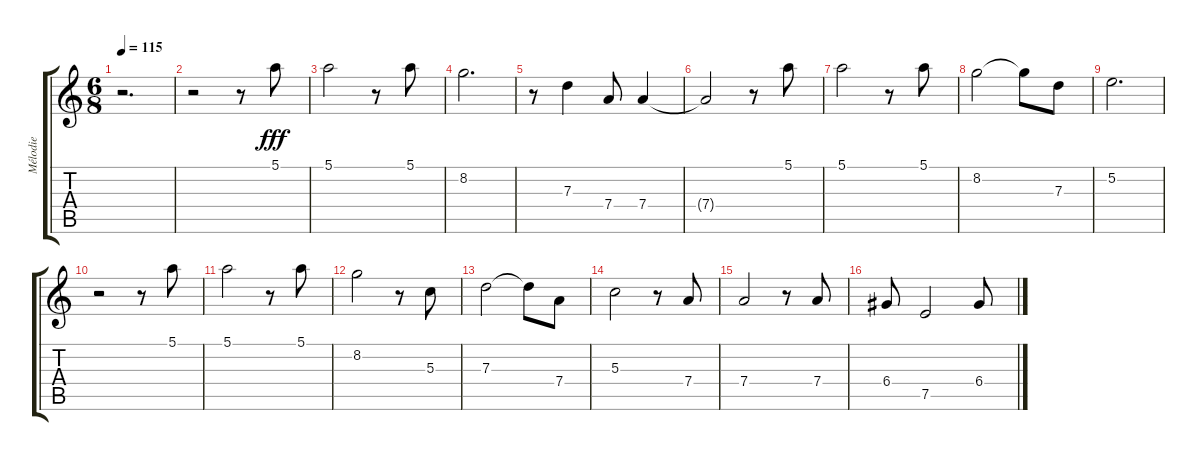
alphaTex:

\track ("Mélodie" "Mélodie") {instrument electricguitarjazz}
\staff {score tabs}
\tuning (E4 B3 G3 D3 A2 E2) {hide}
\ts (6 8)
\tempo 115
\clef g2
\ks c
r.2{d dy fff} |
r.2 r.8 5.1.8 |
5.1.2 r.8 5.1.8 |
8.2.2{d} |
r.8 7.3.4 7.4.8 7.4.4 |
7.4{t}.2 r.8 5.1.8 |
5.1.2 r.8 5.1.8 |
8.2.2 8.2{t}.8 7.3.8 |
5.2.2{d} |
r.2 r.8 5.1.8 |
5.1.2 r.8 5.1.8 |
8.2.2 r.8 5.3.8 |
7.3.2 7.3{t}.8 7.4.8 |
5.3.2 r.8 7.4.8 |
7.4.2 r.8 7.4.8 |
6.4.8 7.5.2 6.4.8
